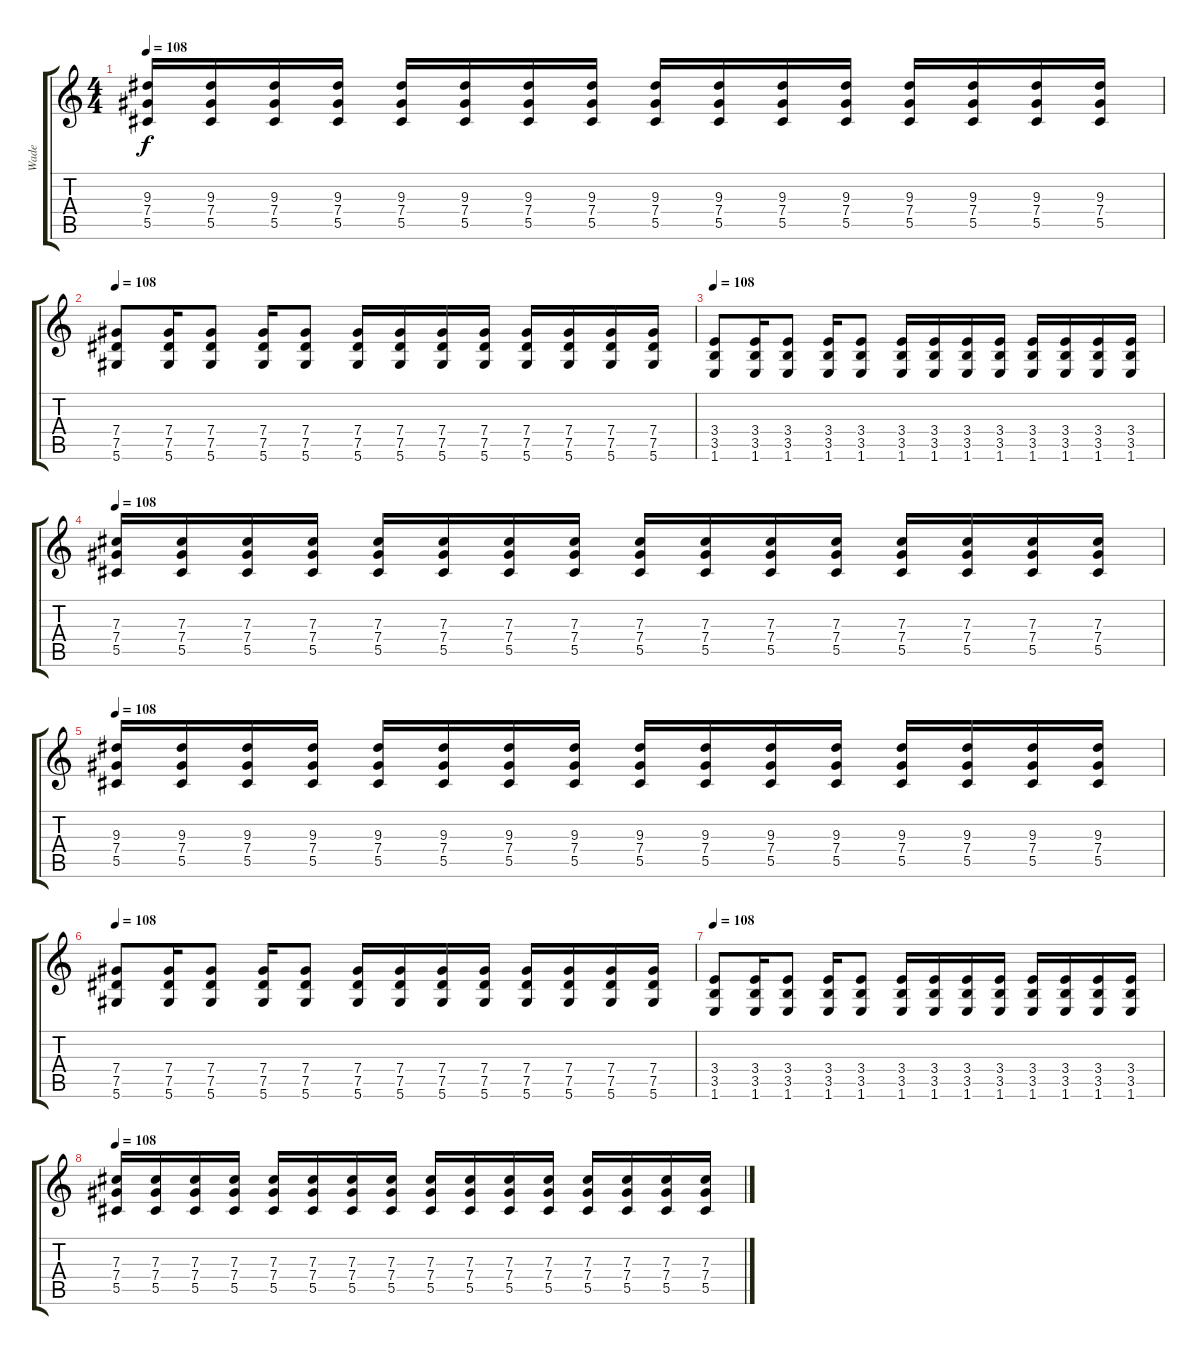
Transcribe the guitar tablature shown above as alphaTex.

\track ("Wade" "Wade") {instrument overdrivenguitar}
\staff {score tabs}
\tuning (Eb4 Bb3 Gb3 Db3 Ab2 Eb2) {hide}
\ts (4 4)
\tempo 108
\clef g2
\ks c
(9.3 7.4 5.5).16{dy f} (9.3 7.4 5.5).16 (9.3 7.4 5.5).16 (9.3 7.4 5.5).16 (9.3 7.4 5.5).16 (9.3 7.4 5.5).16 (9.3 7.4 5.5).16 (9.3 7.4 5.5).16 (9.3 7.4 5.5).16 (9.3 7.4 5.5).16 (9.3 7.4 5.5).16 (9.3 7.4 5.5).16 (9.3 7.4 5.5).16 (9.3 7.4 5.5).16 (9.3 7.4 5.5).16 (9.3 7.4 5.5).16 |
\tempo 108
(7.4 7.5 5.6).8 (7.4 7.5 5.6).16 (7.4 7.5 5.6).8 (7.4 7.5 5.6).16 (7.4 7.5 5.6).8 (7.4 7.5 5.6).16 (7.4 7.5 5.6).16 (7.4 7.5 5.6).16 (7.4 7.5 5.6).16 (7.4 7.5 5.6).16 (7.4 7.5 5.6).16 (7.4 7.5 5.6).16 (7.4 7.5 5.6).16 |
\tempo 108
(3.4 3.5 1.6).8 (3.4 3.5 1.6).16 (3.4 3.5 1.6).8 (3.4 3.5 1.6).16 (3.4 3.5 1.6).8 (3.4 3.5 1.6).16 (3.4 3.5 1.6).16 (3.4 3.5 1.6).16 (3.4 3.5 1.6).16 (3.4 3.5 1.6).16 (3.4 3.5 1.6).16 (3.4 3.5 1.6).16 (3.4 3.5 1.6).16 |
\tempo 108
(7.3 7.4 5.5).16 (7.3 7.4 5.5).16 (7.3 7.4 5.5).16 (7.3 7.4 5.5).16 (7.3 7.4 5.5).16 (7.3 7.4 5.5).16 (7.3 7.4 5.5).16 (7.3 7.4 5.5).16 (7.3 7.4 5.5).16 (7.3 7.4 5.5).16 (7.3 7.4 5.5).16 (7.3 7.4 5.5).16 (7.3 7.4 5.5).16 (7.3 7.4 5.5).16 (7.3 7.4 5.5).16 (7.3 7.4 5.5).16 |
\tempo 108
(9.3 7.4 5.5).16 (9.3 7.4 5.5).16 (9.3 7.4 5.5).16 (9.3 7.4 5.5).16 (9.3 7.4 5.5).16 (9.3 7.4 5.5).16 (9.3 7.4 5.5).16 (9.3 7.4 5.5).16 (9.3 7.4 5.5).16 (9.3 7.4 5.5).16 (9.3 7.4 5.5).16 (9.3 7.4 5.5).16 (9.3 7.4 5.5).16 (9.3 7.4 5.5).16 (9.3 7.4 5.5).16 (9.3 7.4 5.5).16 |
\tempo 108
(7.4 7.5 5.6).8 (7.4 7.5 5.6).16 (7.4 7.5 5.6).8 (7.4 7.5 5.6).16 (7.4 7.5 5.6).8 (7.4 7.5 5.6).16 (7.4 7.5 5.6).16 (7.4 7.5 5.6).16 (7.4 7.5 5.6).16 (7.4 7.5 5.6).16 (7.4 7.5 5.6).16 (7.4 7.5 5.6).16 (7.4 7.5 5.6).16 |
\tempo 108
(3.4 3.5 1.6).8 (3.4 3.5 1.6).16 (3.4 3.5 1.6).8 (3.4 3.5 1.6).16 (3.4 3.5 1.6).8 (3.4 3.5 1.6).16 (3.4 3.5 1.6).16 (3.4 3.5 1.6).16 (3.4 3.5 1.6).16 (3.4 3.5 1.6).16 (3.4 3.5 1.6).16 (3.4 3.5 1.6).16 (3.4 3.5 1.6).16 |
\tempo 108
(7.3 7.4 5.5).16 (7.3 7.4 5.5).16 (7.3 7.4 5.5).16 (7.3 7.4 5.5).16 (7.3 7.4 5.5).16 (7.3 7.4 5.5).16 (7.3 7.4 5.5).16 (7.3 7.4 5.5).16 (7.3 7.4 5.5).16 (7.3 7.4 5.5).16 (7.3 7.4 5.5).16 (7.3 7.4 5.5).16 (7.3 7.4 5.5).16 (7.3 7.4 5.5).16 (7.3 7.4 5.5).16 (7.3 7.4 5.5).16
